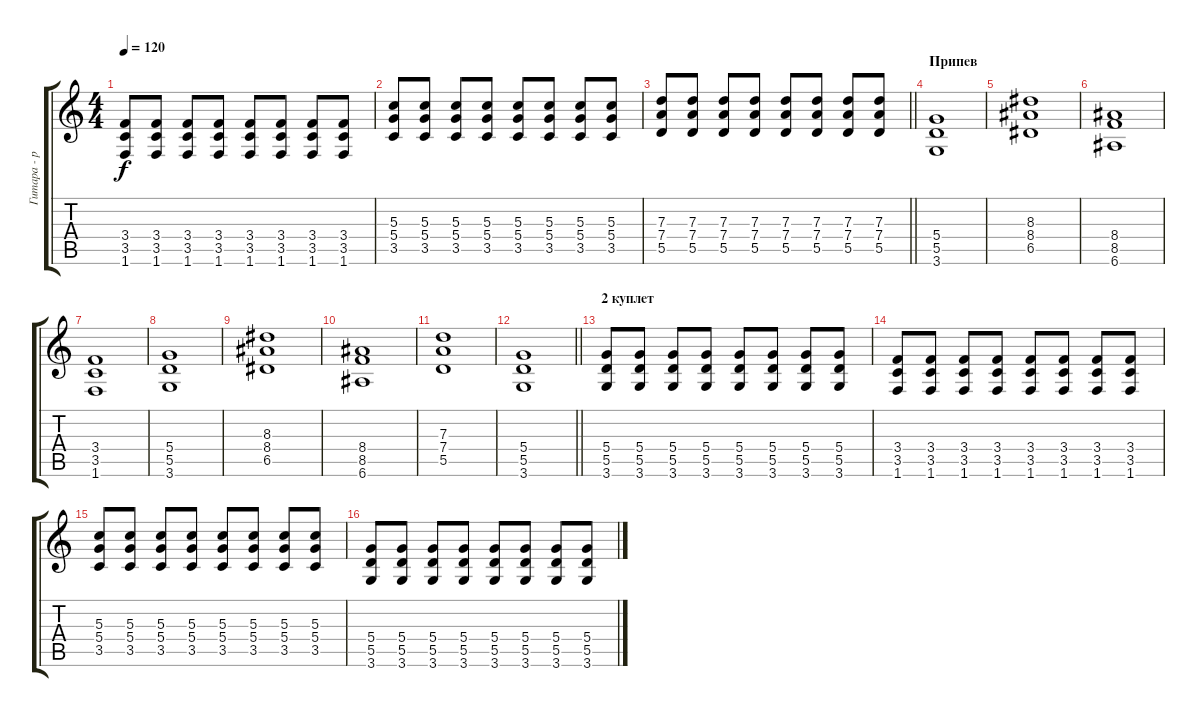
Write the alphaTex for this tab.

\track ("Гитара - ритм" "Гитара - р") {instrument distortionguitar}
\staff {score tabs}
\tuning (E4 B3 G3 D3 A2 E2) {hide}
\ts (4 4)
\tempo 120
\clef g2
\ks c
(3.4 3.5 1.6).8{dy f} (3.4 3.5 1.6).8 (3.4 3.5 1.6).8 (3.4 3.5 1.6).8 (3.4 3.5 1.6).8 (3.4 3.5 1.6).8 (3.4 3.5 1.6).8 (3.4 3.5 1.6).8 |
(5.3 5.4 3.5).8 (5.3 5.4 3.5).8 (5.3 5.4 3.5).8 (5.3 5.4 3.5).8 (5.3 5.4 3.5).8 (5.3 5.4 3.5).8 (5.3 5.4 3.5).8 (5.3 5.4 3.5).8 |
\barLineRight lightlight
(7.3 7.4 5.5).8 (7.3 7.4 5.5).8 (7.3 7.4 5.5).8 (7.3 7.4 5.5).8 (7.3 7.4 5.5).8 (7.3 7.4 5.5).8 (7.3 7.4 5.5).8 (7.3 7.4 5.5).8 |
\section ("" "Припев")
(5.4 5.5 3.6).1 |
(8.3 8.4 6.5).1 |
(8.4 8.5 6.6).1 |
(3.4 3.5 1.6).1 |
(5.4 5.5 3.6).1 |
(8.3 8.4 6.5).1 |
(8.4 8.5 6.6).1 |
(7.3 7.4 5.5).1 |
\barLineRight lightlight
(5.4 5.5 3.6).1 |
\section ("" "2 куплет")
(5.4 5.5 3.6).8 (5.4 5.5 3.6).8 (5.4 5.5 3.6).8 (5.4 5.5 3.6).8 (5.4 5.5 3.6).8 (5.4 5.5 3.6).8 (5.4 5.5 3.6).8 (5.4 5.5 3.6).8 |
(3.4 3.5 1.6).8 (3.4 3.5 1.6).8 (3.4 3.5 1.6).8 (3.4 3.5 1.6).8 (3.4 3.5 1.6).8 (3.4 3.5 1.6).8 (3.4 3.5 1.6).8 (3.4 3.5 1.6).8 |
(5.3 5.4 3.5).8 (5.3 5.4 3.5).8 (5.3 5.4 3.5).8 (5.3 5.4 3.5).8 (5.3 5.4 3.5).8 (5.3 5.4 3.5).8 (5.3 5.4 3.5).8 (5.3 5.4 3.5).8 |
(5.4 5.5 3.6).8 (5.4 5.5 3.6).8 (5.4 5.5 3.6).8 (5.4 5.5 3.6).8 (5.4 5.5 3.6).8 (5.4 5.5 3.6).8 (5.4 5.5 3.6).8 (5.4 5.5 3.6).8
